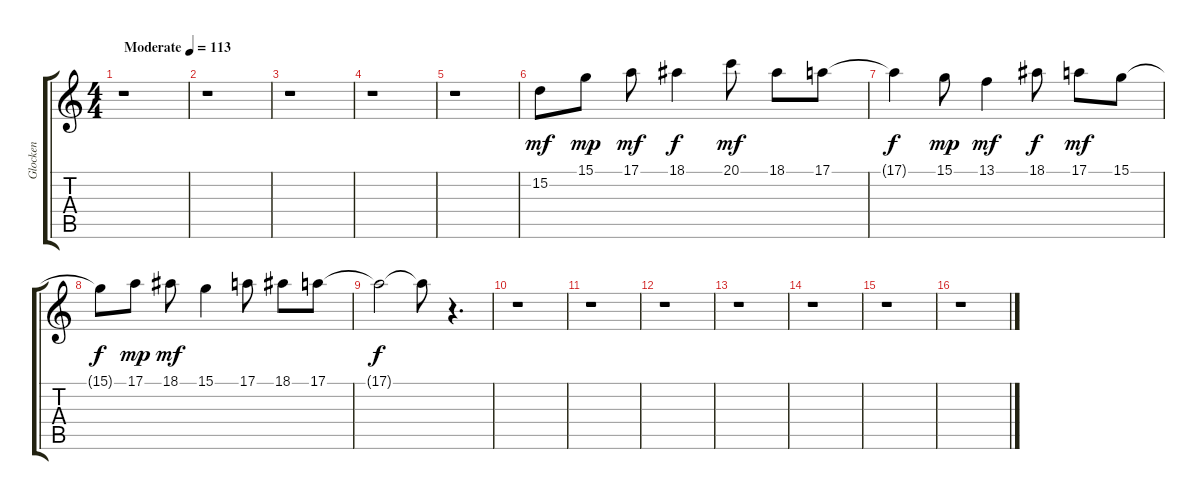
\track ("Glocken" "Glocken") {instrument glockenspiel}
\staff {score tabs}
\tuning (E4 B3 G3 D3 A2 E2) {hide}
\ts (4 4)
\tempo (113 "Moderate")
\clef g2
\ks c
r.1{dy mf instrument glockenspiel} |
r.1 |
r.1 |
r.1 |
r.1 |
15.2.8 15.1.8{dy mp} 17.1.8{dy mf} 18.1.4{dy f} 20.1.8{dy mf} 18.1.8 17.1.8 |
17.1{t}.4{dy f} 15.1.8{dy mp} 13.1.4{dy mf} 18.1.8{dy f} 17.1.8{dy mf} 15.1.8 |
15.1{t}.8{dy f} 17.1.8{dy mp} 18.1.8{dy mf} 15.1.4 17.1.8 18.1.8 17.1.8 |
17.1{t}.2{dy f} 17.1{t}.8 r.4{d} |
r.1 |
r.1 |
r.1 |
r.1 |
r.1 |
r.1 |
r.1
